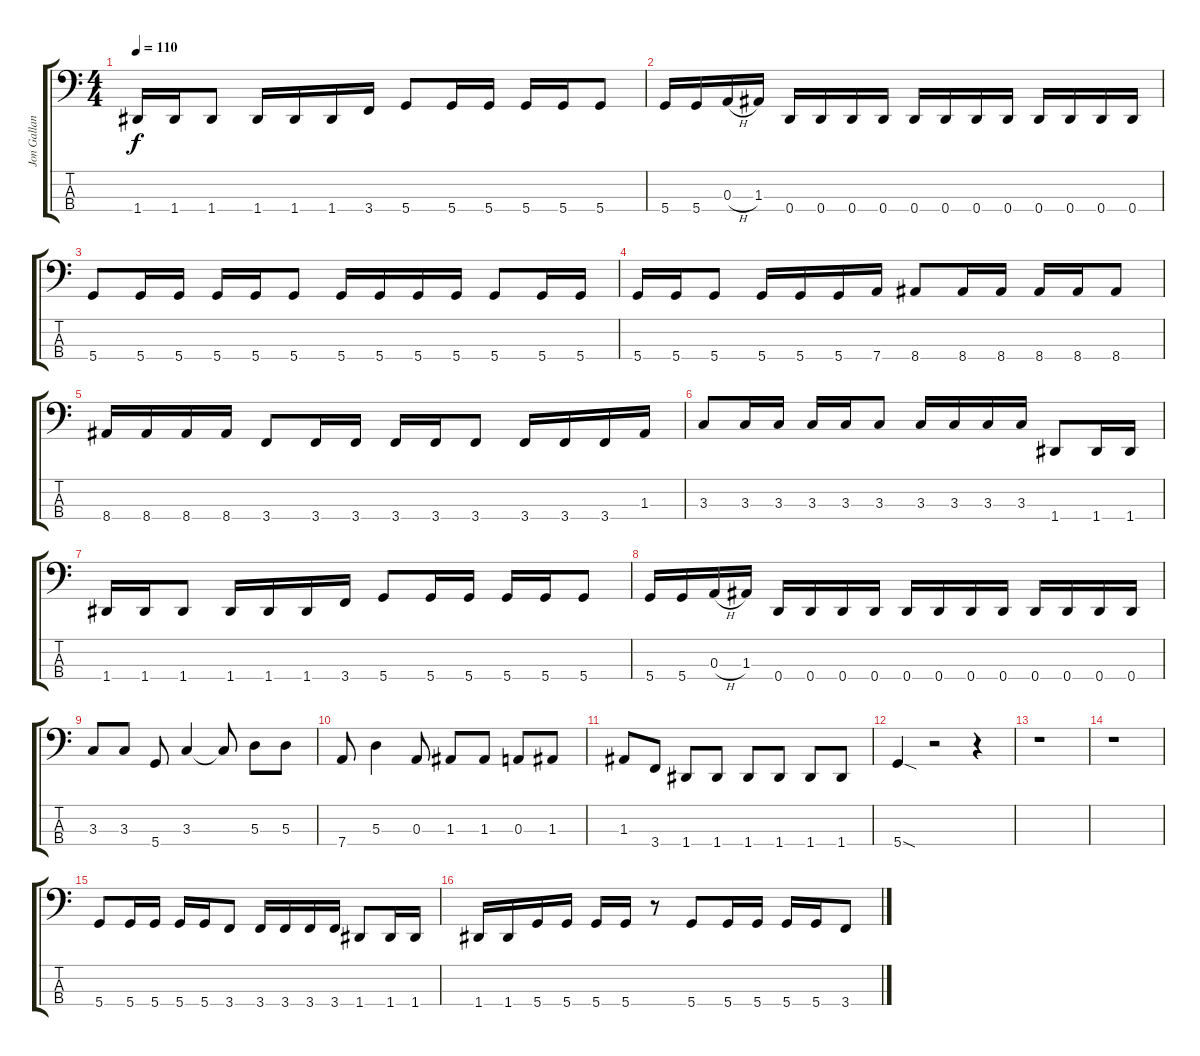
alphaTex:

\track ("Jon Gallant - Bass" "Jon Gallan") {instrument electricbasspick}
\staff {score tabs}
\tuning (G2 D2 A1 D1) {hide}
\ts (4 4)
\tempo 110
\clef f4
\ks c
1.4.16{dy f} 1.4.16 1.4.8 1.4.16 1.4.16 1.4.16 3.4.16 5.4.8 5.4.16 5.4.16 5.4.16 5.4.16 5.4.8 |
5.4.16 5.4.16 0.3{h}.16 1.3.16 0.4.16 0.4.16 0.4.16 0.4.16 0.4.16 0.4.16 0.4.16 0.4.16 0.4.16 0.4.16 0.4.16 0.4.16 |
5.4.8 5.4.16 5.4.16 5.4.16 5.4.16 5.4.8 5.4.16 5.4.16 5.4.16 5.4.16 5.4.8 5.4.16 5.4.16 |
5.4.16 5.4.16 5.4.8 5.4.16 5.4.16 5.4.16 7.4.16 8.4.8 8.4.16 8.4.16 8.4.16 8.4.16 8.4.8 |
8.4.16 8.4.16 8.4.16 8.4.16 3.4.8 3.4.16 3.4.16 3.4.16 3.4.16 3.4.8 3.4.16 3.4.16 3.4.16 1.3.16 |
3.3.8 3.3.16 3.3.16 3.3.16 3.3.16 3.3.8 3.3.16 3.3.16 3.3.16 3.3.16 1.4.8 1.4.16 1.4.16 |
1.4.16 1.4.16 1.4.8 1.4.16 1.4.16 1.4.16 3.4.16 5.4.8 5.4.16 5.4.16 5.4.16 5.4.16 5.4.8 |
5.4.16 5.4.16 0.3{h}.16 1.3.16 0.4.16 0.4.16 0.4.16 0.4.16 0.4.16 0.4.16 0.4.16 0.4.16 0.4.16 0.4.16 0.4.16 0.4.16 |
3.3.8 3.3.8 5.4.8 3.3.4 3.3{t}.8 5.3.8 5.3.8 |
7.4.8 5.3.4 0.3.8 1.3.8 1.3.8 0.3.8 1.3.8 |
1.3.8 3.4.8 1.4.8 1.4.8 1.4.8 1.4.8 1.4.8 1.4.8 |
5.4{sod}.4 r.2 r.4 |
r.1 |
r.1 |
5.4.8 5.4.16 5.4.16 5.4.16 5.4.16 3.4.8 3.4.16 3.4.16 3.4.16 3.4.16 1.4.8 1.4.16 1.4.16 |
1.4.16 1.4.16 5.4.16 5.4.16 5.4.16 5.4.16 r.8 5.4.8 5.4.16 5.4.16 5.4.16 5.4.16 3.4.8
